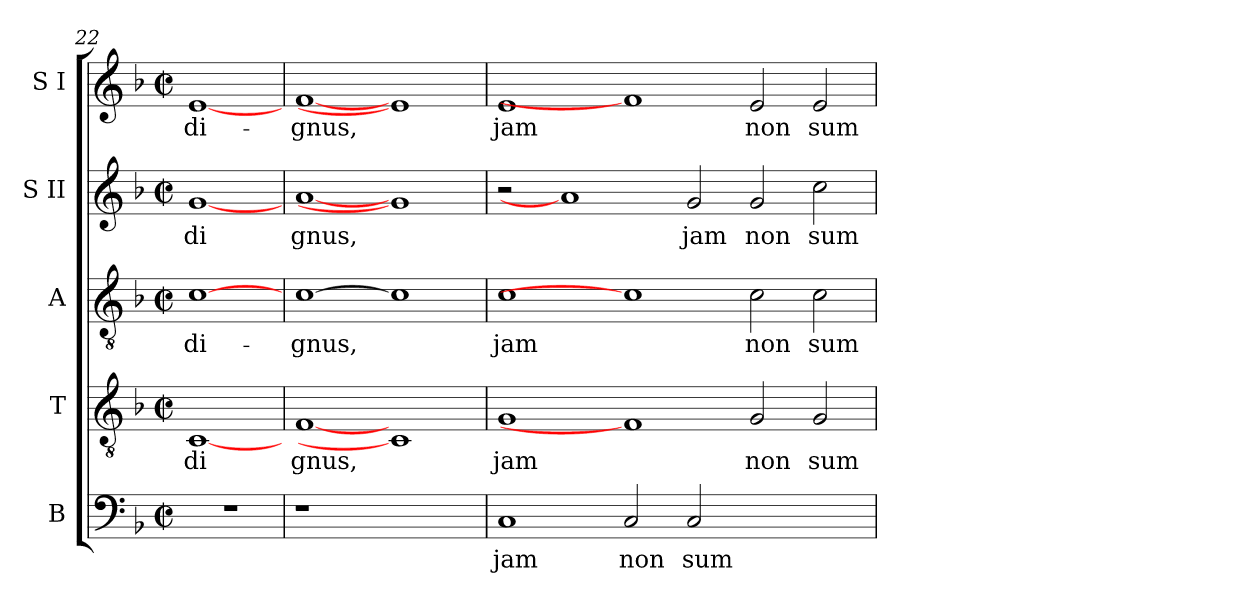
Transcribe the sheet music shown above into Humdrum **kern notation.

**kern	**text	**kern	**text	**kern	**text	**kern	**text	**kern	**text
*part5	*part5	*part4	*part4	*part3	*part3	*part2	*part2	*part1	*part1
*staff5	*staff5	*staff4	*staff4	*staff3	*staff3	*staff2	*staff2	*staff1	*staff1
*I"B	*	*I"T	*	*I"A	*	*I"S II	*	*I"S I	*
*clefF4	*	*clefGv2	*	*clefGv2	*	*clefG2	*	*clefG2	*
*k[b-]	*	*k[b-]	*	*k[b-]	*	*k[b-]	*	*k[b-]	*
*F:	*	*F:	*	*F:	*	*F:	*	*F:	*
*M2/2	*	*M2/2	*	*M2/2	*	*M2/2	*	*M2/2	*
*met(c|)	*	*met(c|)	*	*met(c|)	*	*met(c|)	*	*met(c|)	*
=22	=22	=22	=22	=22	=22	=22	=22	=22	=22
!	!	!	!LO:LY:b:cj	!	!LO:LY:b:cj	!	!LO:LY:b:cj	!	!LO:LY:b:cj
1r	.	[1C	di	[1c	di-	[1g	di	[1e	di-
=23	=23	=23	=23	=23	=23	=23	=23	=23	=23
!	!	!	!LO:LY:b:cj	!	!LO:LY:b:cj	!	!LO:LY:b:cj	!	!LO:LY:b:cj
1r	.	[1F	gnus,	[1c	-gnus,	[1a	gnus,	[1f	-gnus,
1ryy	.	1C]	.	1c]	.	1g]	.	1e]	.
=24	=24	=24	=24	=24	=24	=24	=24	=24	=24
!	!LO:LY:b:cj	!	!LO:LY:b:cj	!	!LO:LY:b:cj	!	!	!	!LO:LY:b:cj
1C	jam	1G	jam	1c	jam	2r	.	1e	jam
.	.	.	.	.	.	1a]	.	.	.
!	!LO:LY:b:cj	!	!	!	!	!	!	!	!
2C/	non	1F]	.	1c]	.	.	.	1f]	.
!	!LO:LY:b:cj	!	!	!	!	!	!LO:LY:b:cj	!	!
2C/	sum	.	.	.	.	2g/	jam	.	.
!	!	!	!LO:LY:b:cj	!	!LO:LY:b:cj	!	!LO:LY:b:cj	!	!LO:LY:b:cj
1ryy	.	2G/	non	2c\	non	2g/	non	2e/	non
!	!	!	!LO:LY:b:cj	!	!LO:LY:b:cj	!	!LO:LY:b:cj	!	!LO:LY:b:cj
.	.	2G/	sum	2c\	sum	2cc\	sum	2e/	sum
=	=	=	=	=	=	=	=	=	=
*-	*-	*-	*-	*-	*-	*-	*-	*-	*-
